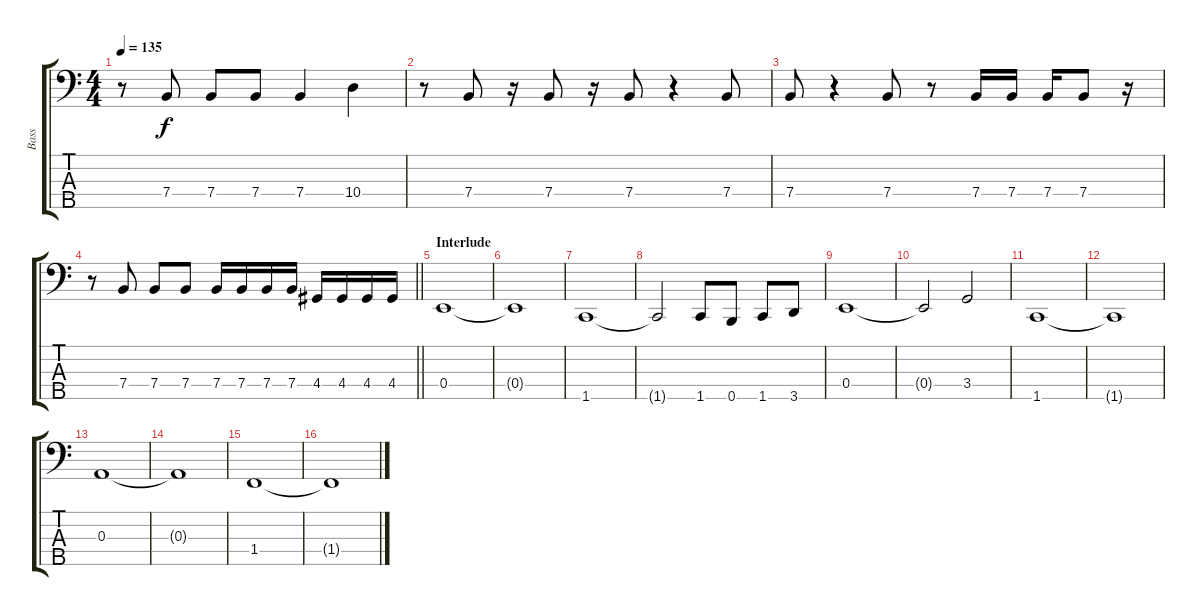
\track ("Bass" "Bass") {instrument electricbassfinger}
\staff {score tabs}
\tuning (G2 D2 A1 E1 B0) {hide}
\ts (4 4)
\tempo 135
\clef f4
\ks c
r.8{dy f} 7.4.8 7.4.8 7.4.8 7.4.4 10.4.4 |
r.8 7.4.8 r.16 7.4.8 r.16 7.4.8 r.4 7.4.8 |
7.4.8 r.4 7.4.8 r.8 7.4.16 7.4.16 7.4.16 7.4.8 r.16 |
\barLineRight lightlight
r.8 7.4.8 7.4.8 7.4.8 7.4.16 7.4.16 7.4.16 7.4.16 4.4.16 4.4.16 4.4.16 4.4.16 |
\section ("" "Interlude")
0.4.1 |
0.4{t}.1 |
1.5.1 |
1.5{t}.2 1.5.8 0.5.8 1.5.8 3.5.8 |
0.4.1 |
0.4{t}.2 3.4.2 |
1.5.1 |
1.5{t}.1 |
0.3.1 |
0.3{t}.1 |
1.4.1 |
1.4{t}.1
